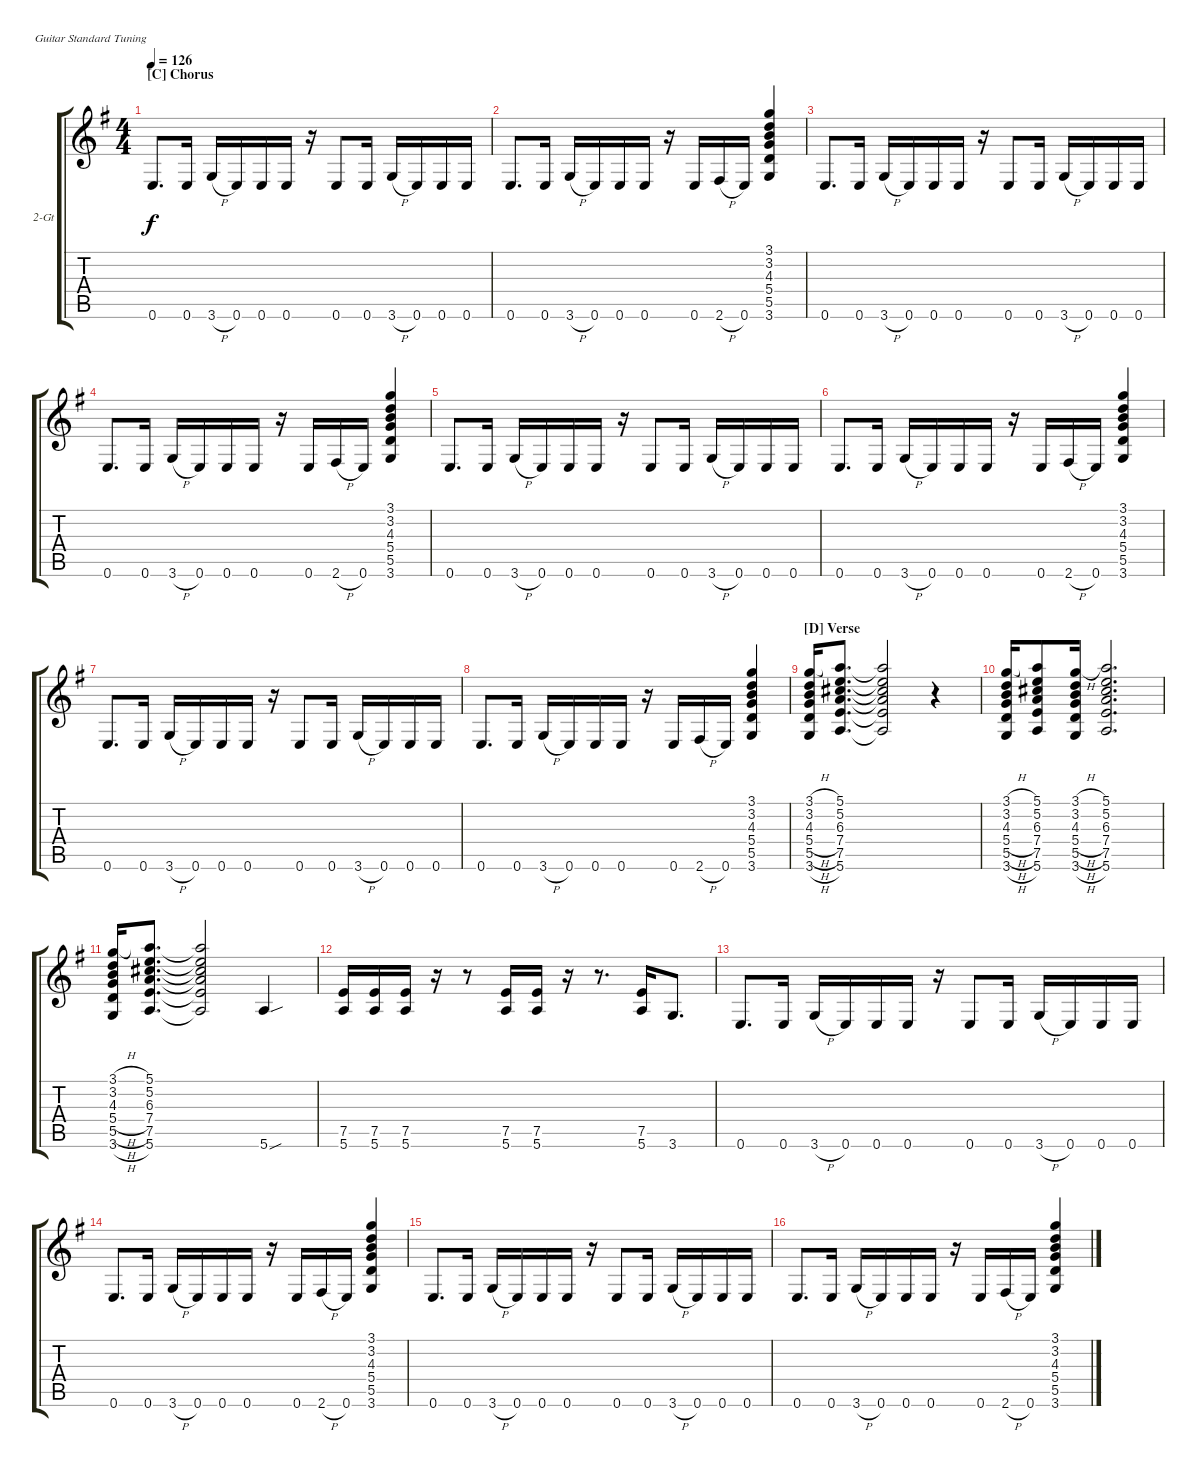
\defaultSystemsLayout 4
\bracketExtendMode groupsimilarinstruments
\firstSystemTrackNameOrientation horizontal
\otherSystemsTrackNameOrientation horizontal
\track ("Guitar 2" "2-Gt") {instrument distortionguitar}
\staff {score tabs}
\tuning (E4 B3 G3 D3 A2 E2)
\ts (4 4)
\section ("C" "Chorus")
\tempo 126
\clef g2
\scale
1.05549
\ks g
0.6.8{d dy f} 0.6.16 3.6{h}.16 0.6.16 0.6.16 0.6.16 r.16 0.6.8 0.6.16 3.6{h}.16 0.6.16 0.6.16 0.6.16 |
\scale
0.944515 0.6.8{d} 0.6.16 3.6{h}.16 0.6.16 0.6.16 0.6.16 r.16 0.6.16 2.6{h}.16 0.6.16 (3.6 5.5 5.4 4.3 3.2 3.1).4 |
\scale
1.05549 0.6.8{d} 0.6.16 3.6{h}.16 0.6.16 0.6.16 0.6.16 r.16 0.6.8 0.6.16 3.6{h}.16 0.6.16 0.6.16 0.6.16 |
\scale
0.944515 0.6.8{d} 0.6.16 3.6{h}.16 0.6.16 0.6.16 0.6.16 r.16 0.6.16 2.6{h}.16 0.6.16 (3.6 5.5 5.4 4.3 3.2 3.1).4 |
\scale
1.05549 0.6.8{d} 0.6.16 3.6{h}.16 0.6.16 0.6.16 0.6.16 r.16 0.6.8 0.6.16 3.6{h}.16 0.6.16 0.6.16 0.6.16 |
\scale
0.944515 0.6.8{d} 0.6.16 3.6{h}.16 0.6.16 0.6.16 0.6.16 r.16 0.6.16 2.6{h}.16 0.6.16 (3.6 5.5 5.4 4.3 3.2 3.1).4 |
\scale
1.05549 0.6.8{d} 0.6.16 3.6{h}.16 0.6.16 0.6.16 0.6.16 r.16 0.6.8 0.6.16 3.6{h}.16 0.6.16 0.6.16 0.6.16 |
\scale
0.944515 0.6.8{d} 0.6.16 3.6{h}.16 0.6.16 0.6.16 0.6.16 r.16 0.6.16 2.6{h}.16 0.6.16 (3.6 5.5 5.4 4.3 3.2 3.1).4 |
\section ("D" "Verse")
\scale
1.05549 (3.6{h} 5.5{h} 5.4{h} 4.3{h} 3.2{h} 3.1{h}).16 (5.6 7.5 7.4 6.3 5.2 5.1).8{d} (5.6{t} 7.5{t} 7.4{t} 6.3{t} 5.2{t} 5.1{t}).2 r.4 |
\scale
0.944515 (3.6{h} 5.5{h} 5.4{h} 4.3{h} 3.2{h} 3.1{h}).16 (5.6 7.5 7.4 6.3 5.2 5.1).8 (3.6{h} 5.5{h} 5.4{h} 4.3{h} 3.2{h} 3.1{h}).16 (5.6 7.5 7.4 6.3 5.2 5.1).2{d} |
\scale
1.05549 (3.6{h} 5.5{h} 5.4{h} 4.3{h} 3.2{h} 3.1{h}).16 (5.6 7.5 7.4 6.3 5.2 5.1).8{d} (5.6{t} 7.5{t} 7.4{t} 6.3{t} 5.2{t} 5.1{t}).2 5.6{sou}.4 |
\scale
0.944515 (5.6 7.5).16 (5.6 7.5).16 (5.6 7.5).16 r.16 r.8 (5.6 7.5).16 (5.6 7.5).16 r.16 r.8{d} (5.6 7.5).16 3.6.8{d} |
\scale
1.05549 0.6.8{d} 0.6.16 3.6{h}.16 0.6.16 0.6.16 0.6.16 r.16 0.6.8 0.6.16 3.6{h}.16 0.6.16 0.6.16 0.6.16 |
\scale
0.944515 0.6.8{d} 0.6.16 3.6{h}.16 0.6.16 0.6.16 0.6.16 r.16 0.6.16 2.6{h}.16 0.6.16 (3.6 5.5 5.4 4.3 3.2 3.1).4 |
\scale
1.05549 0.6.8{d} 0.6.16 3.6{h}.16 0.6.16 0.6.16 0.6.16 r.16 0.6.8 0.6.16 3.6{h}.16 0.6.16 0.6.16 0.6.16 |
\scale
0.944515 0.6.8{d} 0.6.16 3.6{h}.16 0.6.16 0.6.16 0.6.16 r.16 0.6.16 2.6{h}.16 0.6.16 (3.6 5.5 5.4 4.3 3.2 3.1).4
